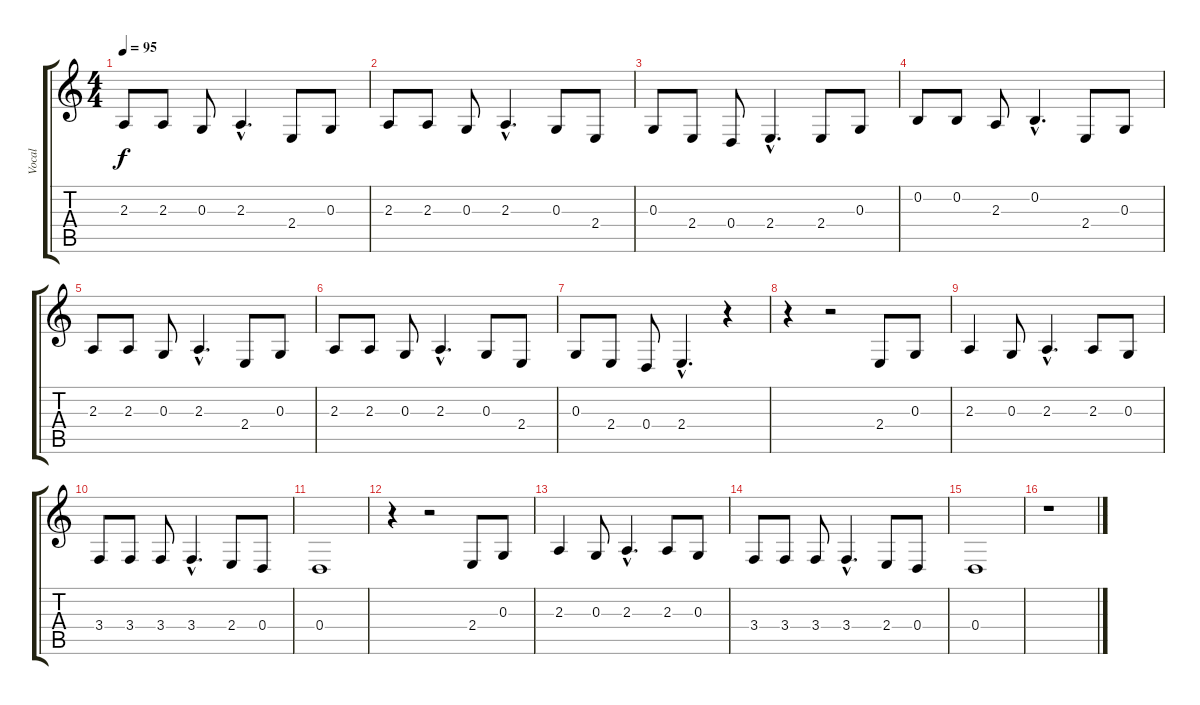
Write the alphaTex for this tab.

\track ("Vocal" "Vocal") {instrument honkytonkpiano}
\staff {score tabs}
\tuning (E4 B3 G3 D3 A2 E2) {hide}
\ts (4 4)
\tempo 95
\clef g2
\ks c
2.3.8{dy f} 2.3.8 0.3.8 2.3{hac}.4{d} 2.4.8 0.3.8 |
2.3.8 2.3.8 0.3.8 2.3{hac}.4{d} 0.3.8 2.4.8 |
0.3.8 2.4.8 0.4.8 2.4{hac}.4{d} 2.4.8 0.3.8 |
0.2.8 0.2.8 2.3.8 0.2{hac}.4{d} 2.4.8 0.3.8 |
2.3.8 2.3.8 0.3.8 2.3{hac}.4{d} 2.4.8 0.3.8 |
2.3.8 2.3.8 0.3.8 2.3{hac}.4{d} 0.3.8 2.4.8 |
0.3.8 2.4.8 0.4.8 2.4{hac}.4{d} r.4 |
r.4 r.2 2.4.8 0.3.8 |
2.3.4 0.3.8 2.3{hac}.4{d} 2.3.8 0.3.8 |
3.4.8 3.4.8 3.4.8 3.4{hac}.4{d} 2.4.8 0.4.8 |
0.4.1 |
r.4 r.2 2.4.8 0.3.8 |
2.3.4 0.3.8 2.3{hac}.4{d} 2.3.8 0.3.8 |
3.4.8 3.4.8 3.4.8 3.4{hac}.4{d} 2.4.8 0.4.8 |
0.4.1 |
r.1
